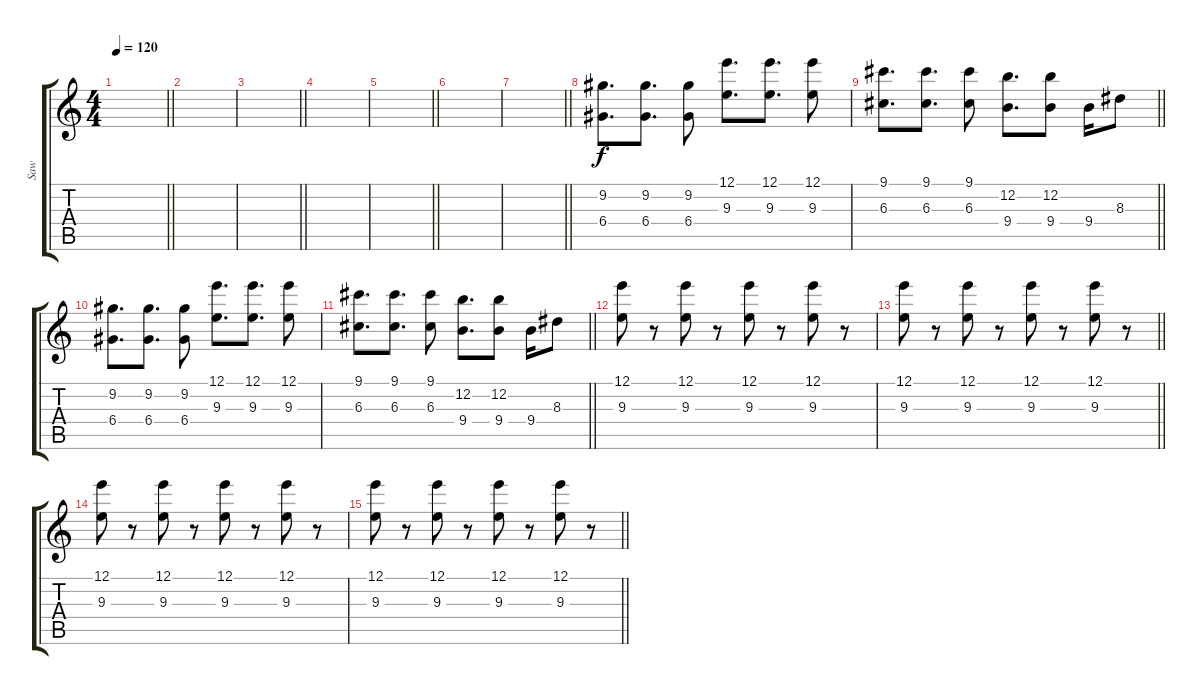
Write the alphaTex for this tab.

\track ("Saw" "Saw") {instrument overdrivenguitar}
\staff {score tabs}
\tuning (E4 B3 G3 D3 A2 E2) {hide}
\ts (4 4)
\tempo 120
\clef g2
\barLineRight lightlight
\ks c
|
|
\barLineRight lightlight
|
|
\barLineRight lightlight
|
|
\barLineRight lightlight
|
(9.2 6.4).8{d} (9.2 6.4).8{d} (9.2 6.4).8 (12.1 9.3).8{d} (12.1 9.3).8{d} (12.1 9.3).8 |
\barLineRight lightlight
(9.1 6.3).8{d} (9.1 6.3).8{d} (9.1 6.3).8 (12.2 9.4).8{d} (12.2 9.4).8 9.4.16 8.3.8 |
(9.2 6.4).8{d} (9.2 6.4).8{d} (9.2 6.4).8 (12.1 9.3).8{d} (12.1 9.3).8{d} (12.1 9.3).8 |
\barLineRight lightlight
(9.1 6.3).8{d} (9.1 6.3).8{d} (9.1 6.3).8 (12.2 9.4).8{d} (12.2 9.4).8 9.4.16 8.3.8 |
(12.1 9.3).8 r.8 (12.1 9.3).8 r.8 (12.1 9.3).8 r.8 (12.1 9.3).8 r.8 |
\barLineRight lightlight
(12.1 9.3).8 r.8 (12.1 9.3).8 r.8 (12.1 9.3).8 r.8 (12.1 9.3).8 r.8 |
(12.1 9.3).8 r.8 (12.1 9.3).8 r.8 (12.1 9.3).8 r.8 (12.1 9.3).8 r.8 |
\barLineRight lightlight
(12.1 9.3).8 r.8 (12.1 9.3).8 r.8 (12.1 9.3).8 r.8 (12.1 9.3).8 r.8
